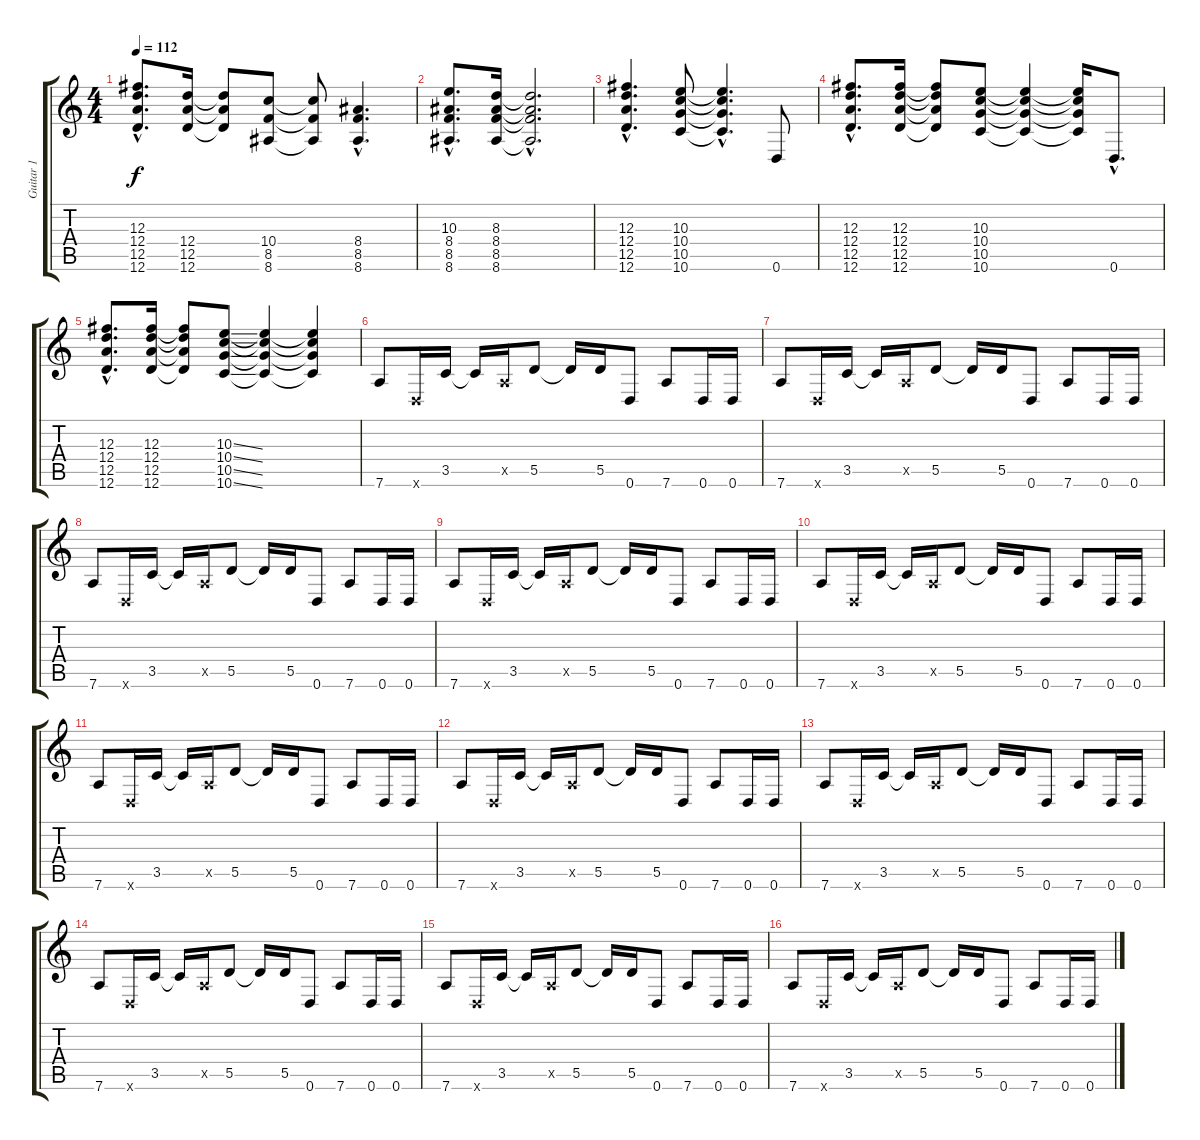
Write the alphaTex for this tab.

\track ("Guitar 1" "Guitar 1") {instrument distortionguitar}
\staff {score tabs}
\tuning (D4 A3 Gb3 D3 A2 D2) {hide}
\ts (4 4)
\tempo 112
\clef g2
\ks c
(12.3{hac} 12.4{hac} 12.5{hac} 12.6{hac}).8{d dy f} (12.4 12.5 12.6).16 (12.4{t} 12.5{t} 12.6{t}).8 (10.4 8.5 8.6).8 (10.4{t} 8.5{t} 8.6{t}).8 (8.4{hac} 8.5{hac} 8.6{hac}).4{d} |
(10.3{hac} 8.4{hac} 8.5{hac} 8.6{hac}).8{d} (8.3 8.4 8.5 8.6).16 (8.3{hac t} 8.4{hac t} 8.5{hac t} 8.6{hac t}).2{d} |
(12.3{hac} 12.4{hac} 12.5{hac} 12.6{hac}).4{d} (10.3 10.4 10.5 10.6).8 (10.3{hac t} 10.4{hac t} 10.5{hac t} 10.6{hac t}).4{d} 0.6.8 |
(12.3{hac} 12.4{hac} 12.5{hac} 12.6{hac}).8{d} (12.3 12.4 12.5 12.6).16 (12.3{t} 12.4{t} 12.5{t} 12.6{t}).8 (10.3 10.4 10.5 10.6).8 (10.3{t} 10.4{t} 10.5{t} 10.6{t}).4 (10.3{t} 10.4{t} 10.5{t} 10.6{t}).16 0.6{hac}.8{d} |
(12.3{hac} 12.4{hac} 12.5{hac} 12.6{hac}).8{d} (12.3 12.4 12.5 12.6).16 (12.3{t} 12.4{t} 12.5{t} 12.6{t}).8 (10.3{ss} 10.4{ss} 10.5{ss} 10.6{ss}).8 (10.3{t} 10.4{t} 10.5{t} 10.6{t}).4 (10.3{t} 10.4{t} 10.5{t} 10.6{t}).4 |
7.6.8 0.6{x}.16 3.5.16 3.5{t}.16 0.5{x}.16 5.5.8 5.5{t}.16 5.5.16 0.6.8 7.6.8 0.6.16 0.6.16 |
7.6.8 0.6{x}.16 3.5.16 3.5{t}.16 0.5{x}.16 5.5.8 5.5{t}.16 5.5.16 0.6.8 7.6.8 0.6.16 0.6.16 |
7.6.8 0.6{x}.16 3.5.16 3.5{t}.16 0.5{x}.16 5.5.8 5.5{t}.16 5.5.16 0.6.8 7.6.8 0.6.16 0.6.16 |
7.6.8 0.6{x}.16 3.5.16 3.5{t}.16 0.5{x}.16 5.5.8 5.5{t}.16 5.5.16 0.6.8 7.6.8 0.6.16 0.6.16 |
7.6.8 0.6{x}.16 3.5.16 3.5{t}.16 0.5{x}.16 5.5.8 5.5{t}.16 5.5.16 0.6.8 7.6.8 0.6.16 0.6.16 |
7.6.8 0.6{x}.16 3.5.16 3.5{t}.16 0.5{x}.16 5.5.8 5.5{t}.16 5.5.16 0.6.8 7.6.8 0.6.16 0.6.16 |
7.6.8 0.6{x}.16 3.5.16 3.5{t}.16 0.5{x}.16 5.5.8 5.5{t}.16 5.5.16 0.6.8 7.6.8 0.6.16 0.6.16 |
7.6.8 0.6{x}.16 3.5.16 3.5{t}.16 0.5{x}.16 5.5.8 5.5{t}.16 5.5.16 0.6.8 7.6.8 0.6.16 0.6.16 |
7.6.8 0.6{x}.16 3.5.16 3.5{t}.16 0.5{x}.16 5.5.8 5.5{t}.16 5.5.16 0.6.8 7.6.8 0.6.16 0.6.16 |
7.6.8 0.6{x}.16 3.5.16 3.5{t}.16 0.5{x}.16 5.5.8 5.5{t}.16 5.5.16 0.6.8 7.6.8 0.6.16 0.6.16 |
7.6.8 0.6{x}.16 3.5.16 3.5{t}.16 0.5{x}.16 5.5.8 5.5{t}.16 5.5.16 0.6.8 7.6.8 0.6.16 0.6.16
